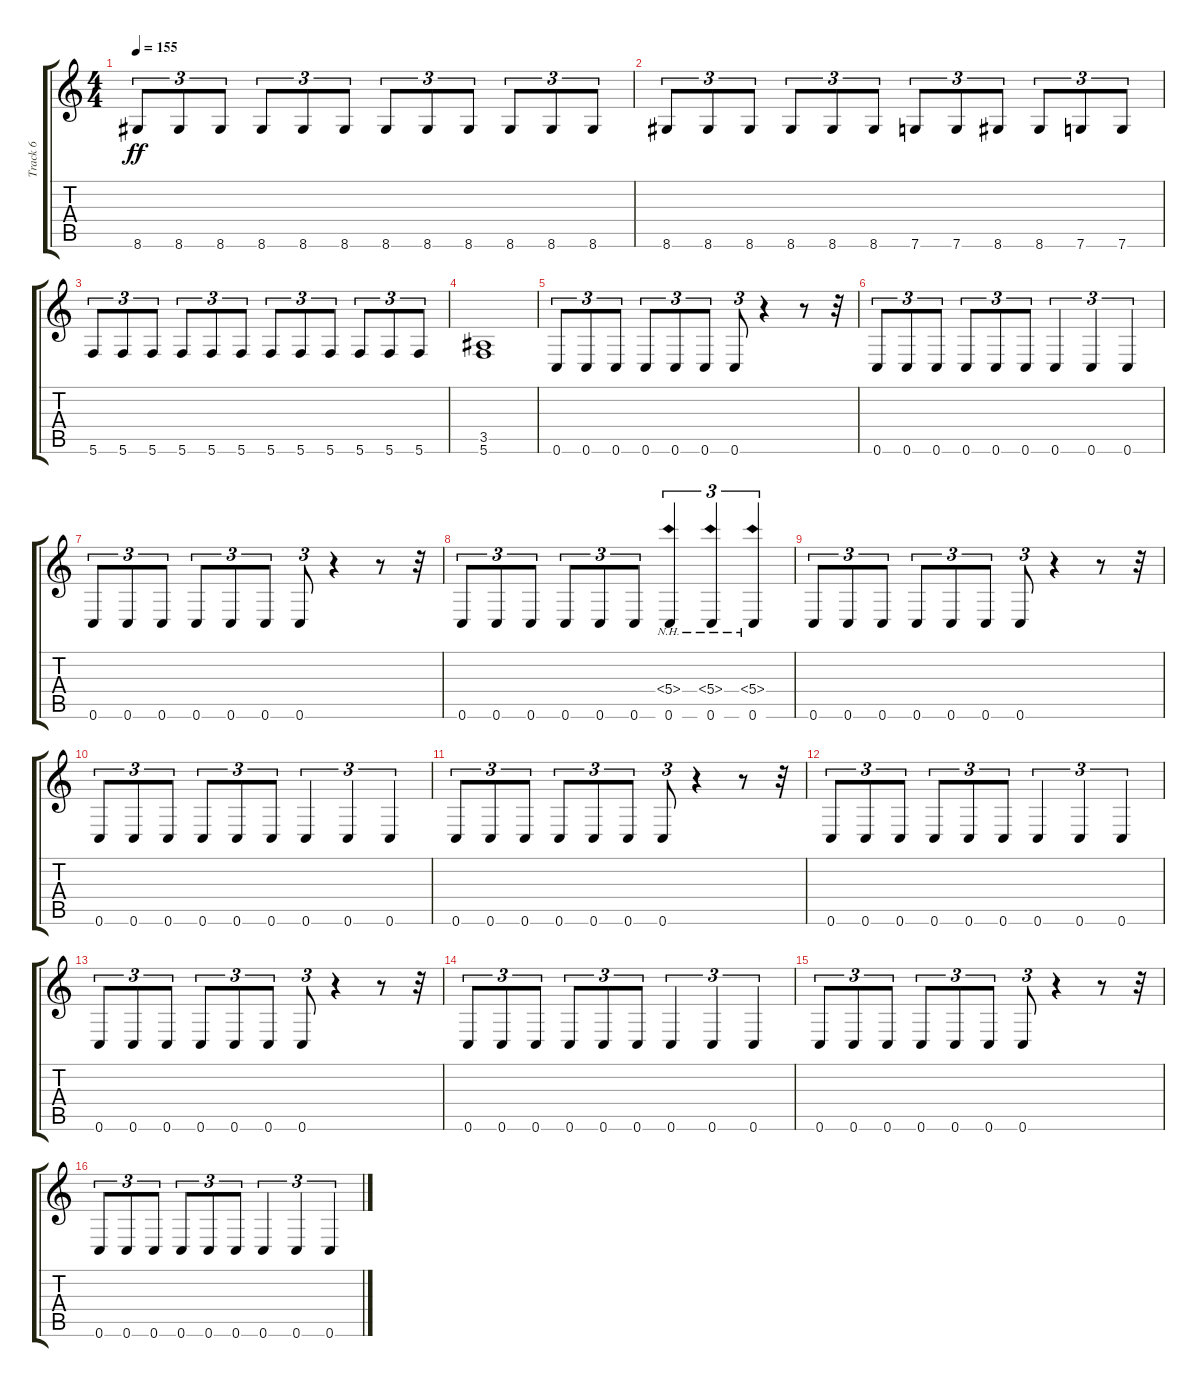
\track ("Track 6" "Track 6") {instrument electricbasspick}
\staff {score tabs}
\tuning (D4 A3 F3 C3 G2 C2) {hide}
\ts (4 4)
\tempo 155
\clef g2
\ks c
8.6.8{tu (3 2) dy ff} 8.6.8{tu (3 2)} 8.6.8{tu (3 2)} 8.6.8{tu (3 2)} 8.6.8{tu (3 2)} 8.6.8{tu (3 2)} 8.6.8{tu (3 2)} 8.6.8{tu (3 2)} 8.6.8{tu (3 2)} 8.6.8{tu (3 2)} 8.6.8{tu (3 2)} 8.6.8{tu (3 2)} |
8.6.8{tu (3 2)} 8.6.8{tu (3 2)} 8.6.8{tu (3 2)} 8.6.8{tu (3 2)} 8.6.8{tu (3 2)} 8.6.8{tu (3 2)} 7.6.8{tu (3 2)} 7.6.8{tu (3 2)} 8.6.8{tu (3 2)} 8.6.8{tu (3 2)} 7.6.8{tu (3 2)} 7.6.8{tu (3 2)} |
5.6.8{tu (3 2)} 5.6.8{tu (3 2)} 5.6.8{tu (3 2)} 5.6.8{tu (3 2)} 5.6.8{tu (3 2)} 5.6.8{tu (3 2)} 5.6.8{tu (3 2)} 5.6.8{tu (3 2)} 5.6.8{tu (3 2)} 5.6.8{tu (3 2)} 5.6.8{tu (3 2)} 5.6.8{tu (3 2)} |
(3.5 5.6).1 |
0.6.8{tu (3 2)} 0.6.8{tu (3 2)} 0.6.8{tu (3 2)} 0.6.8{tu (3 2)} 0.6.8{tu (3 2)} 0.6.8{tu (3 2)} 0.6.8{tu (3 2)} r.4 r.8 r.32 |
0.6.8{tu (3 2)} 0.6.8{tu (3 2)} 0.6.8{tu (3 2)} 0.6.8{tu (3 2)} 0.6.8{tu (3 2)} 0.6.8{tu (3 2)} 0.6.4{tu (3 2)} 0.6.4{tu (3 2)} 0.6.4{tu (3 2)} |
0.6.8{tu (3 2)} 0.6.8{tu (3 2)} 0.6.8{tu (3 2)} 0.6.8{tu (3 2)} 0.6.8{tu (3 2)} 0.6.8{tu (3 2)} 0.6.8{tu (3 2)} r.4 r.8 r.32 |
0.6.8{tu (3 2)} 0.6.8{tu (3 2)} 0.6.8{tu (3 2)} 0.6.8{tu (3 2)} 0.6.8{tu (3 2)} 0.6.8{tu (3 2)} (5.4{nh} 0.6).4{tu (3 2)} (5.4{nh} 0.6).4{tu (3 2)} (5.4{nh} 0.6).4{tu (3 2)} |
0.6.8{tu (3 2)} 0.6.8{tu (3 2)} 0.6.8{tu (3 2)} 0.6.8{tu (3 2)} 0.6.8{tu (3 2)} 0.6.8{tu (3 2)} 0.6.8{tu (3 2)} r.4 r.8 r.32 |
0.6.8{tu (3 2)} 0.6.8{tu (3 2)} 0.6.8{tu (3 2)} 0.6.8{tu (3 2)} 0.6.8{tu (3 2)} 0.6.8{tu (3 2)} 0.6.4{tu (3 2)} 0.6.4{tu (3 2)} 0.6.4{tu (3 2)} |
0.6.8{tu (3 2)} 0.6.8{tu (3 2)} 0.6.8{tu (3 2)} 0.6.8{tu (3 2)} 0.6.8{tu (3 2)} 0.6.8{tu (3 2)} 0.6.8{tu (3 2)} r.4 r.8 r.32 |
0.6.8{tu (3 2)} 0.6.8{tu (3 2)} 0.6.8{tu (3 2)} 0.6.8{tu (3 2)} 0.6.8{tu (3 2)} 0.6.8{tu (3 2)} 0.6.4{tu (3 2)} 0.6.4{tu (3 2)} 0.6.4{tu (3 2)} |
0.6.8{tu (3 2)} 0.6.8{tu (3 2)} 0.6.8{tu (3 2)} 0.6.8{tu (3 2)} 0.6.8{tu (3 2)} 0.6.8{tu (3 2)} 0.6.8{tu (3 2)} r.4 r.8 r.32 |
0.6.8{tu (3 2)} 0.6.8{tu (3 2)} 0.6.8{tu (3 2)} 0.6.8{tu (3 2)} 0.6.8{tu (3 2)} 0.6.8{tu (3 2)} 0.6.4{tu (3 2)} 0.6.4{tu (3 2)} 0.6.4{tu (3 2)} |
0.6.8{tu (3 2)} 0.6.8{tu (3 2)} 0.6.8{tu (3 2)} 0.6.8{tu (3 2)} 0.6.8{tu (3 2)} 0.6.8{tu (3 2)} 0.6.8{tu (3 2)} r.4 r.8 r.32 |
0.6.8{tu (3 2)} 0.6.8{tu (3 2)} 0.6.8{tu (3 2)} 0.6.8{tu (3 2)} 0.6.8{tu (3 2)} 0.6.8{tu (3 2)} 0.6.4{tu (3 2)} 0.6.4{tu (3 2)} 0.6.4{tu (3 2)}
